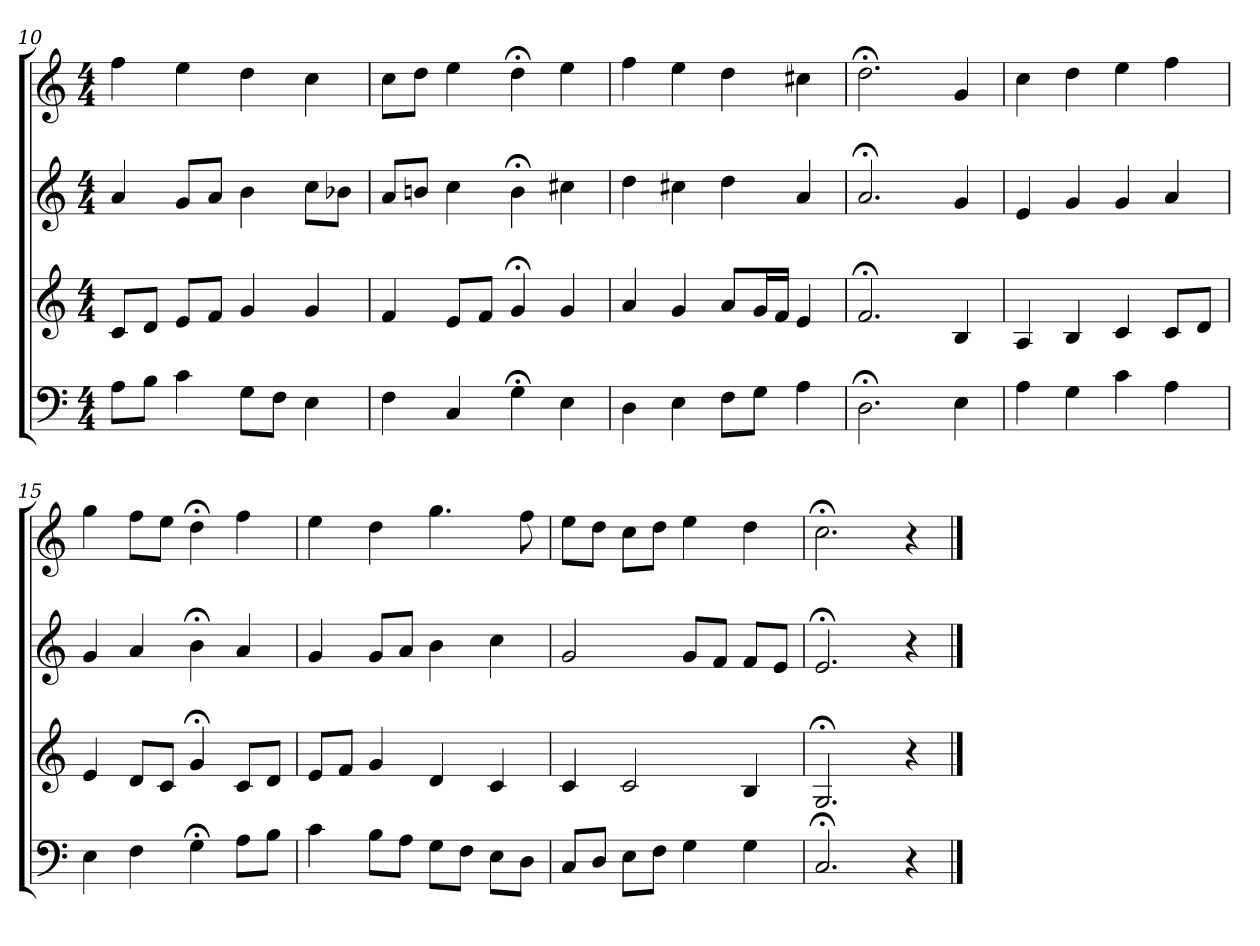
**kern	**kern	**kern	**kern
*part4	*part3	*part2	*part1
*staff4	*staff3	*staff2	*staff1
*clefF4	*clefG2	*clefG2	*clefG2
*k[]	*k[]	*k[]	*k[]
*C:	*C:	*C:	*C:
*M4/4	*M4/4	*M4/4	*M4/4
=10	=10	=10	=10
8A\L	8c/L	4a	4ff
8B\J	8d/J	.	.
4c	8e/L	8g/L	4ee
.	8f/J	8a/J	.
8G\L	4g	4b	4dd
8F\J	.	.	.
4E	4g	8cc\L	4cc
.	.	8b-X\J	.
=11	=11	=11	=11
4F	4f	8a/L	8cc\L
.	.	8bn/J	8dd\J
4C	8e/L	4cc	4ee
.	8f/J	.	.
4G;<	4g;<	4b;<	4dd;<
4E	4g	4cc#X	4ee
=12	=12	=12	=12
4D	4a	4dd	4ff
4E	4g	4cc#X	4ee
8F\L	8a/L	4dd	4dd
8G\J	16g/L	.	.
.	16f/JJ	.	.
4A	4e	4a	4cc#X
=13	=13	=13	=13
2.D;<	2.f;<	2.a;<	2.dd;<
4E	4B	4g	4g
=14	=14	=14	=14
4A	4A	4e	4cc
4G	4B	4g	4dd
4c	4c	4g	4ee
4A	8c/L	4a	4ff
.	8d/J	.	.
=15	=15	=15	=15
4E	4e	4g	4gg
4F	8d/L	4a	8ff\L
.	8c/J	.	8ee\J
4G;<	4g;<	4b;<	4dd;<
8A\L	8c/L	4a	4ff
8B\J	8d/J	.	.
=16	=16	=16	=16
4c	8e/L	4g	4ee
.	8f/J	.	.
8B\L	4g	8g/L	4dd
8A\J	.	8a/J	.
8G\L	4d	4b	4.gg
8F\J	.	.	.
8E\L	4c	4cc	.
8D\J	.	.	8ff
=17	=17	=17	=17
8C/L	4c	2g	8ee\L
8D/J	.	.	8dd\J
8E\L	2c	.	8cc\L
8F\J	.	.	8dd\J
4G	.	8g/L	4ee
.	.	8f/J	.
4G	4B	8f/L	4dd
.	.	8e/J	.
=18	=18	=18	=18
2.C;<	2.G;<	2.e;<	2.cc;<
4r	4r	4r	4r
==	==	==	==
*-	*-	*-	*-
